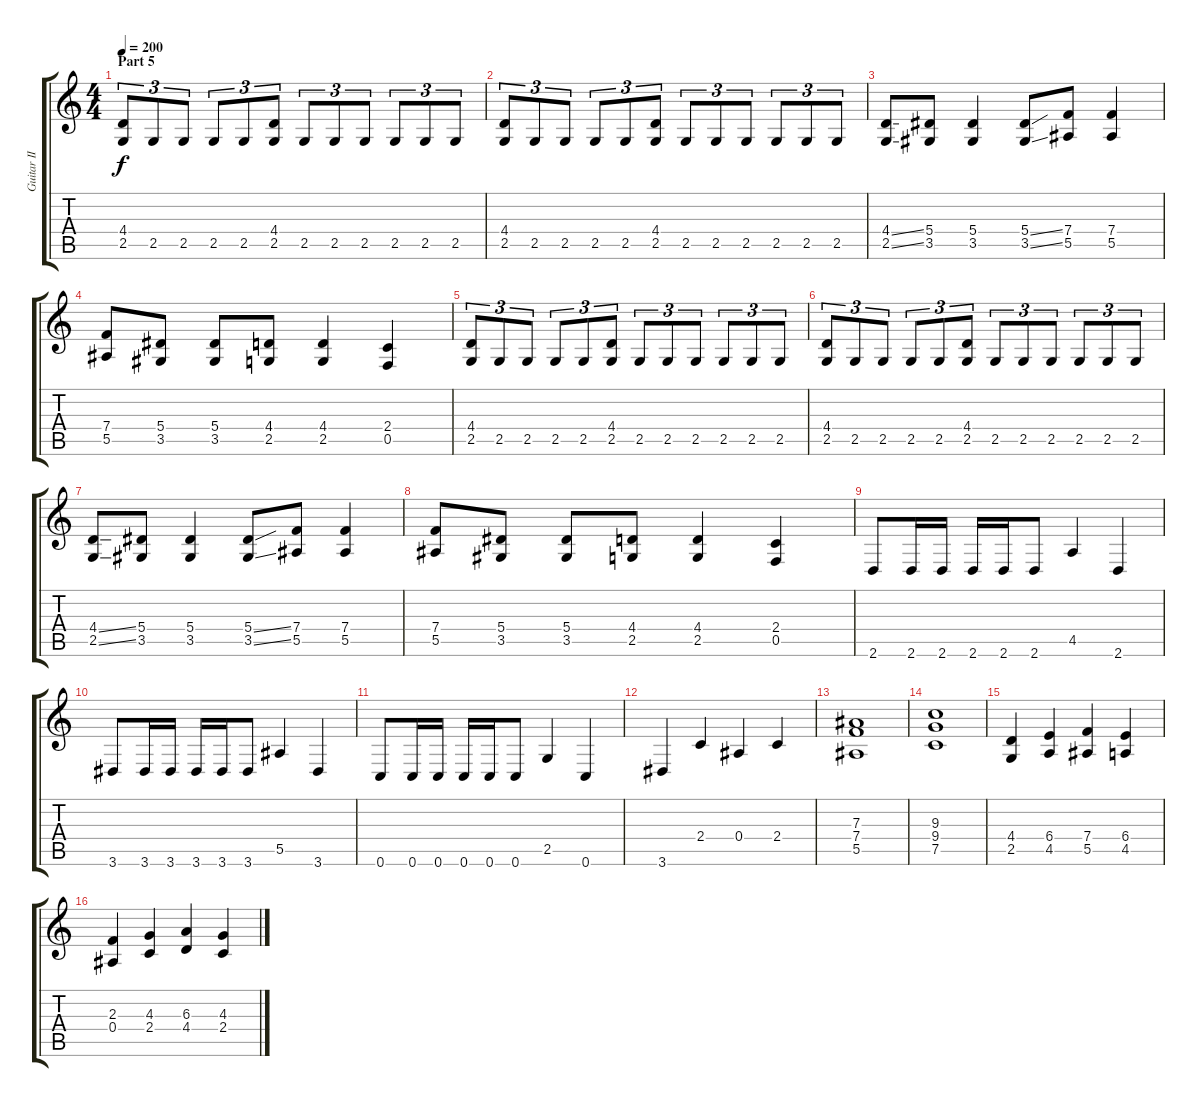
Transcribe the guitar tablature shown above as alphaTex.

\track ("Guitar II" "Guitar II") {instrument distortionguitar}
\staff {score tabs}
\tuning (C4 G3 Eb3 Bb2 F2 C2) {hide}
\ts (4 4)
\section ("" "Part 5")
\tempo 200
\clef g2
\ks c
(4.4 2.5).8{tu (3 2) dy f balance 8} 2.5.8{tu (3 2)} 2.5.8{tu (3 2)} 2.5.8{tu (3 2)} 2.5.8{tu (3 2)} (4.4 2.5).8{tu (3 2)} 2.5.8{tu (3 2)} 2.5.8{tu (3 2)} 2.5.8{tu (3 2)} 2.5.8{tu (3 2)} 2.5.8{tu (3 2)} 2.5.8{tu (3 2)} |
(4.4 2.5).8{tu (3 2)} 2.5.8{tu (3 2)} 2.5.8{tu (3 2)} 2.5.8{tu (3 2)} 2.5.8{tu (3 2)} (4.4 2.5).8{tu (3 2)} 2.5.8{tu (3 2)} 2.5.8{tu (3 2)} 2.5.8{tu (3 2)} 2.5.8{tu (3 2)} 2.5.8{tu (3 2)} 2.5.8{tu (3 2)} |
(4.4{ss} 2.5{ss}).8 (5.4 3.5).8 (5.4 3.5).4 (5.4{ss} 3.5{ss}).8 (7.4 5.5).8 (7.4 5.5).4 |
(7.4 5.5).8 (5.4 3.5).8 (5.4 3.5).8 (4.4 2.5).8 (4.4 2.5).4 (2.4 0.5).4 |
(4.4 2.5).8{tu (3 2)} 2.5.8{tu (3 2)} 2.5.8{tu (3 2)} 2.5.8{tu (3 2)} 2.5.8{tu (3 2)} (4.4 2.5).8{tu (3 2)} 2.5.8{tu (3 2)} 2.5.8{tu (3 2)} 2.5.8{tu (3 2)} 2.5.8{tu (3 2)} 2.5.8{tu (3 2)} 2.5.8{tu (3 2)} |
(4.4 2.5).8{tu (3 2)} 2.5.8{tu (3 2)} 2.5.8{tu (3 2)} 2.5.8{tu (3 2)} 2.5.8{tu (3 2)} (4.4 2.5).8{tu (3 2)} 2.5.8{tu (3 2)} 2.5.8{tu (3 2)} 2.5.8{tu (3 2)} 2.5.8{tu (3 2)} 2.5.8{tu (3 2)} 2.5.8{tu (3 2)} |
(4.4{ss} 2.5{ss}).8 (5.4 3.5).8 (5.4 3.5).4 (5.4{ss} 3.5{ss}).8 (7.4 5.5).8 (7.4 5.5).4 |
(7.4 5.5).8 (5.4 3.5).8 (5.4 3.5).8 (4.4 2.5).8 (4.4 2.5).4 (2.4 0.5).4 |
2.6.8{balance 14} 2.6.16 2.6.16 2.6.16 2.6.16 2.6.8 4.5.4 2.6.4 |
3.6.8 3.6.16 3.6.16 3.6.16 3.6.16 3.6.8 5.5.4 3.6.4 |
0.6.8 0.6.16 0.6.16 0.6.16 0.6.16 0.6.8 2.5.4 0.6.4 |
3.6.4 2.4.4 0.4.4 2.4.4 |
(7.3 7.4 5.5).1 |
(9.3 9.4 7.5).1 |
(4.4 2.5).4 (6.4 4.5).4 (7.4 5.5).4 (6.4 4.5).4 |
(2.3 0.4).4 (4.3 2.4).4 (6.3 4.4).4 (4.3 2.4).4
